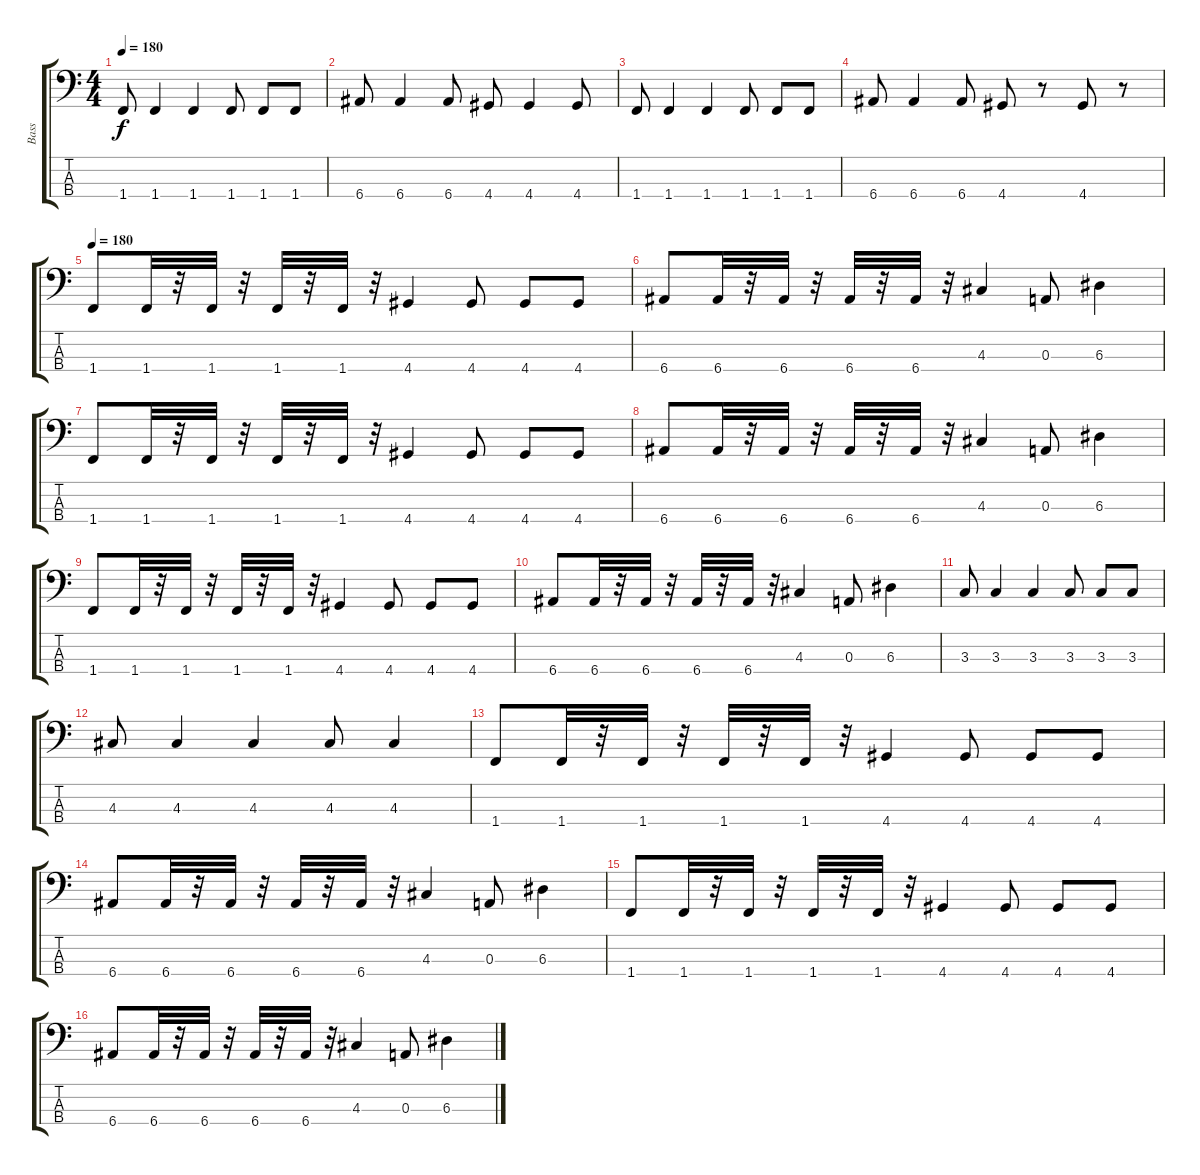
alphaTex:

\track ("Bass" "Bass") {instrument electricbassfinger}
\staff {score tabs}
\tuning (G2 D2 A1 E1) {hide}
\ts (4 4)
\tempo 180
\clef f4
\ks c
1.4.8{dy f} 1.4.4 1.4.4 1.4.8 1.4.8 1.4.8 |
6.4.8 6.4.4 6.4.8 4.4.8 4.4.4 4.4.8 |
1.4.8 1.4.4 1.4.4 1.4.8 1.4.8 1.4.8 |
6.4.8 6.4.4 6.4.8 4.4.8 r.8 4.4.8 r.8 |
\tempo 180
1.4.8 1.4.32 r.32 1.4.32 r.32 1.4.32 r.32 1.4.32 r.32 4.4.4 4.4.8 4.4.8 4.4.8 |
6.4.8 6.4.32 r.32 6.4.32 r.32 6.4.32 r.32 6.4.32 r.32 4.3.4 0.3.8 6.3.4 |
1.4.8 1.4.32 r.32 1.4.32 r.32 1.4.32 r.32 1.4.32 r.32 4.4.4 4.4.8 4.4.8 4.4.8 |
6.4.8 6.4.32 r.32 6.4.32 r.32 6.4.32 r.32 6.4.32 r.32 4.3.4 0.3.8 6.3.4 |
1.4.8 1.4.32 r.32 1.4.32 r.32 1.4.32 r.32 1.4.32 r.32 4.4.4 4.4.8 4.4.8 4.4.8 |
6.4.8 6.4.32 r.32 6.4.32 r.32 6.4.32 r.32 6.4.32 r.32 4.3.4 0.3.8 6.3.4 |
3.3.8 3.3.4 3.3.4 3.3.8 3.3.8 3.3.8 |
4.3.8 4.3.4 4.3.4 4.3.8 4.3.4 |
1.4.8 1.4.32 r.32 1.4.32 r.32 1.4.32 r.32 1.4.32 r.32 4.4.4 4.4.8 4.4.8 4.4.8 |
6.4.8 6.4.32 r.32 6.4.32 r.32 6.4.32 r.32 6.4.32 r.32 4.3.4 0.3.8 6.3.4 |
1.4.8 1.4.32 r.32 1.4.32 r.32 1.4.32 r.32 1.4.32 r.32 4.4.4 4.4.8 4.4.8 4.4.8 |
6.4.8 6.4.32 r.32 6.4.32 r.32 6.4.32 r.32 6.4.32 r.32 4.3.4 0.3.8 6.3.4
